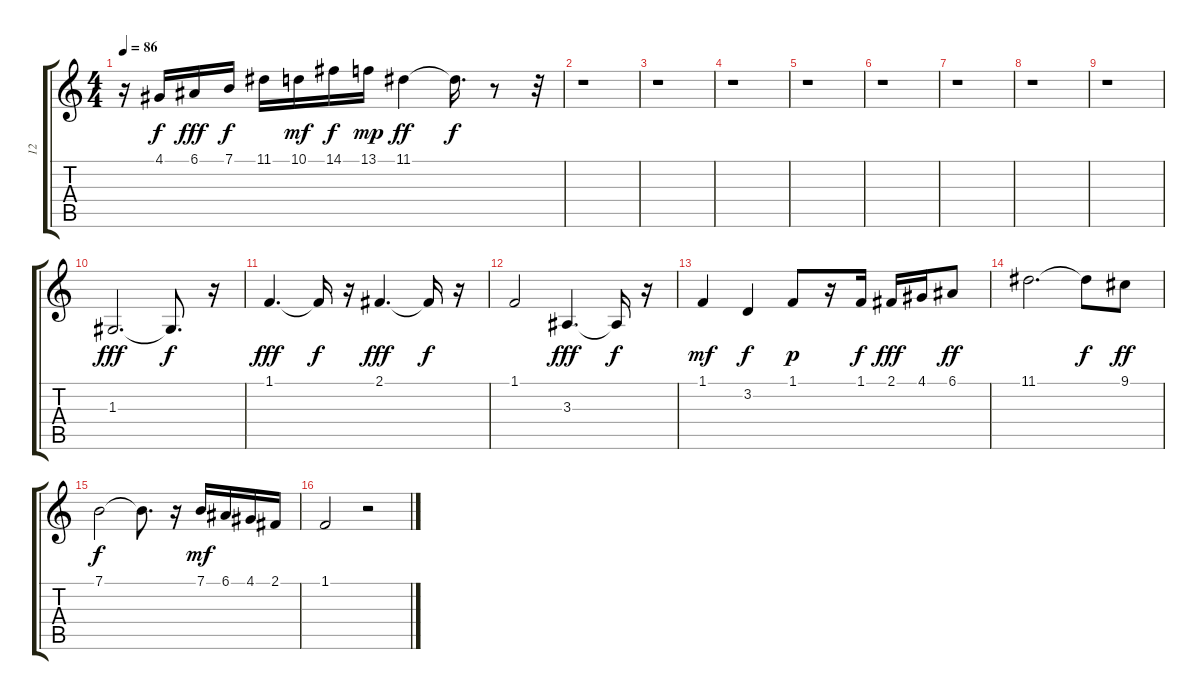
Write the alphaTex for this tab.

\track ("12" "12") {instrument vibraphone}
\staff {score tabs}
\tuning (E4 B3 G3 D3 A2 E2) {hide}
\ts (4 4)
\tempo 86
\clef g2
\ks c
r.16{dy f} 4.1.16 6.1.16{dy fff} 7.1.16{dy f} 11.1.16 10.1.16{dy mf} 14.1.16{dy f} 13.1.16{dy mp} 11.1.4{dy ff} 11.1{t}.16{d dy f} r.8 r.32 |
r.1 |
r.1 |
r.1 |
r.1 |
r.1 |
r.1 |
r.1 |
r.1 |
1.3.2{d dy fff} 1.3{t}.8{d dy f} r.16 |
1.1.4{d dy fff} 1.1{t}.16{dy f} r.16 2.1.4{d dy fff} 2.1{t}.16{dy f} r.16 |
1.1.2 3.3.4{d dy fff} 3.3{t}.16{dy f} r.16 |
1.1.4{dy mf} 3.2.4{dy f} 1.1.8{dy p} r.16 1.1.16{dy f} 2.1.16{dy fff} 4.1.16 6.1.8{dy ff} |
11.1.2{d} 11.1{t}.8{dy f} 9.1.8{dy ff} |
7.1.2{dy f} 7.1{t}.8{d} r.16 7.1.16{dy mf} 6.1.16 4.1.16 2.1.16 |
1.1.2 r.2
